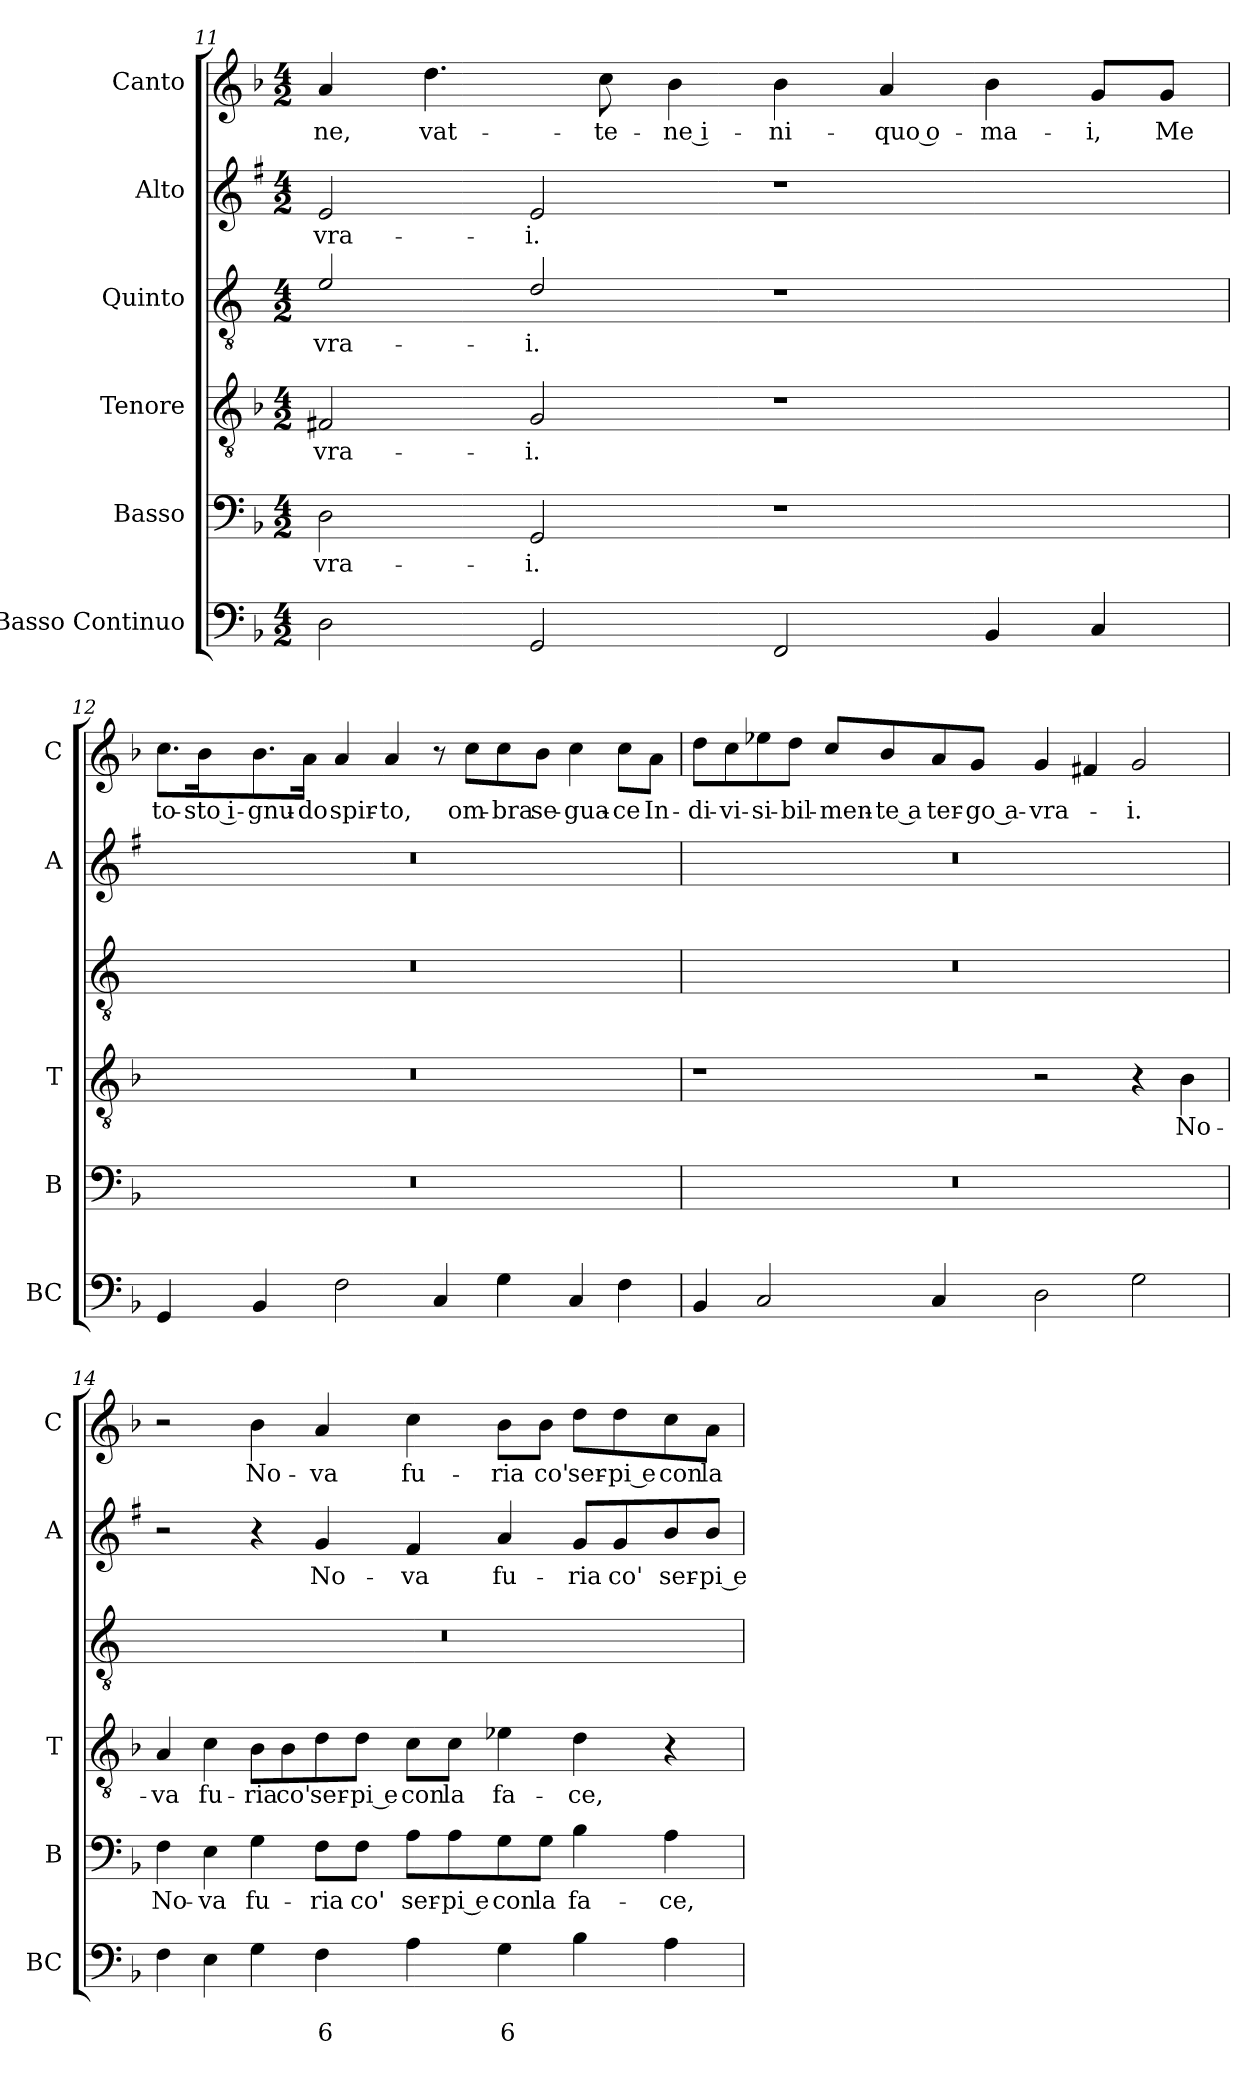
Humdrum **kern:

**kern	**text	**text	**kern	**text	**kern	**text	**kern	**text	**kern	**text	**kern	**text
*part6	*part6	*part6	*part5	*part5	*part4	*part4	*part3	*part3	*part2	*part2	*part1	*part1
*staff6	*staff6	*staff6	*staff5	*staff5	*staff4	*staff4	*staff3	*staff3	*staff2	*staff2	*staff1	*staff1
*I"Basso Continuo	*	*	*I"Basso	*	*I"Tenore	*	*I"Quinto	*	*I"Alto	*	*I"Canto	*
*I'BC	*	*	*I'B	*	*I'T	*	*	*	*I'A	*	*I'C	*
*clefF4	*	*	*clefF4	*	*clefGv2	*	*clefGv2	*	*clefG2	*	*clefG2	*
*	*	*	*	*	*	*	*ITrd4c7	*	*ITrd1c2	*	*	*
*k[b-]	*	*	*k[b-]	*	*k[b-]	*	*k[b-]	*	*k[b-]	*	*k[b-]	*
*F:	*	*	*F:	*	*F:	*	*F:	*	*F:	*	*F:	*
*M4/2	*	*	*M4/2	*	*M4/2	*	*M4/2	*	*M4/2	*	*M4/2	*
=11	=11	=11	=11	=11	=11	=11	=11	=11	=11	=11	=11	=11
!	!	!	!	!LO:LY:b	!	!LO:LY:b	!	!LO:LY:b	!	!LO:LY:b	!	!LO:LY:b
2D\	.	.	2D\	-vra-	2F#X/	-vra-	2A/	-vra-	2d/	-vra-	4a/	-ne,
!	!	!	!	!	!	!	!	!	!	!	!	!LO:LY:b
.	.	.	.	.	.	.	.	.	.	.	4.dd\	vat-
!	!	!	!	!LO:LY:b	!	!LO:LY:b	!	!LO:LY:b	!	!LO:LY:b	!	!
2GG/	.	.	2GG/	-i.	2G/	-i.	2G/	-i.	2d/	-i.	.	.
!	!	!	!	!	!	!	!	!	!	!	!	!LO:LY:b
.	.	.	.	.	.	.	.	.	.	.	8cc\	-te-
!	!	!	!	!	!	!	!	!	!	!	!	!LO:LY:b
.	.	.	.	.	.	.	.	.	.	.	4b-\	-ne i-
!	!	!	!	!	!	!	!	!	!	!	!	!LO:LY:b
2FF/	.	.	1r	.	1r	.	1r	.	1r	.	4b-\	-ni-
!	!	!	!	!	!	!	!	!	!	!	!	!LO:LY:b
.	.	.	.	.	.	.	.	.	.	.	4a/	-quo o-
!	!	!	!	!	!	!	!	!	!	!	!	!LO:LY:b
4BB-/	.	.	.	.	.	.	.	.	.	.	4b-\	-ma-
!	!	!	!	!	!	!	!	!	!	!	!	!LO:LY:b
4C/	.	.	.	.	.	.	.	.	.	.	8g/L	-i,
!	!	!	!	!	!	!	!	!	!	!	!	!LO:LY:b
.	.	.	.	.	.	.	.	.	.	.	8g/J	Me
!!LO:PB:g=z
=12	=12	=12	=12	=12	=12	=12	=12	=12	=12	=12	=12	=12
!	!	!	!	!	!	!	!	!	!	!	!	!LO:LY:b
4GG/	.	.	0r	.	0r	.	0r	.	0r	.	8.cc\L	to-
!	!	!	!	!	!	!	!	!	!	!	!	!LO:LY:b
.	.	.	.	.	.	.	.	.	.	.	16b-\K	-sto i-
!	!	!	!	!	!	!	!	!	!	!	!	!LO:LY:b
4BB-/	.	.	.	.	.	.	.	.	.	.	8.b-\	-gnu-
!	!	!	!	!	!	!	!	!	!	!	!	!LO:LY:b
.	.	.	.	.	.	.	.	.	.	.	16a\Jk	-do
!	!	!	!	!	!	!	!	!	!	!	!	!LO:LY:b
2F\	.	.	.	.	.	.	.	.	.	.	4a/	spir-
!	!	!	!	!	!	!	!	!	!	!	!	!LO:LY:b
.	.	.	.	.	.	.	.	.	.	.	4a/	-to,
4C/	.	.	.	.	.	.	.	.	.	.	8r	.
!	!	!	!	!	!	!	!	!	!	!	!	!LO:LY:b
.	.	.	.	.	.	.	.	.	.	.	8cc\L	om-
!	!	!	!	!	!	!	!	!	!	!	!	!LO:LY:b
4G\	.	.	.	.	.	.	.	.	.	.	8cc\	-bra
!	!	!	!	!	!	!	!	!	!	!	!	!LO:LY:b
.	.	.	.	.	.	.	.	.	.	.	8b-\J	se-
!	!	!	!	!	!	!	!	!	!	!	!	!LO:LY:b
4C/	.	.	.	.	.	.	.	.	.	.	4cc\	-gua-
!	!	!	!	!	!	!	!	!	!	!	!	!LO:LY:b
4F\	.	.	.	.	.	.	.	.	.	.	8cc\L	-ce
!	!	!	!	!	!	!	!	!	!	!	!	!LO:LY:b
.	.	.	.	.	.	.	.	.	.	.	8a\J	In-
=13	=13	=13	=13	=13	=13	=13	=13	=13	=13	=13	=13	=13
!	!	!	!	!	!	!	!	!	!	!	!	!LO:LY:b
4BB-/	.	.	0r	.	1r	.	0r	.	0r	.	8dd\L	-di-
!	!	!	!	!	!	!	!	!	!	!	!	!LO:LY:b
.	.	.	.	.	.	.	.	.	.	.	8cc\	-vi-
!	!	!	!	!	!	!	!	!	!	!	!	!LO:LY:b
2C/	.	.	.	.	.	.	.	.	.	.	8ee-X\	-si-
!	!	!	!	!	!	!	!	!	!	!	!	!LO:LY:b
.	.	.	.	.	.	.	.	.	.	.	8dd\J	-bil-
!	!	!	!	!	!	!	!	!	!	!	!	!LO:LY:b
.	.	.	.	.	.	.	.	.	.	.	8cc/L	-men-
!	!	!	!	!	!	!	!	!	!	!	!	!LO:LY:b
.	.	.	.	.	.	.	.	.	.	.	8b-/	-te a
!	!	!	!	!	!	!	!	!	!	!	!	!LO:LY:b
4C/	.	.	.	.	.	.	.	.	.	.	8a/	ter-
!	!	!	!	!	!	!	!	!	!	!	!	!LO:LY:b
.	.	.	.	.	.	.	.	.	.	.	8g/J	-go a-
!	!	!	!	!	!	!	!	!	!	!	!	!LO:LY:b
2D\	.	.	.	.	2r	.	.	.	.	.	4g/	-vra-
.	.	.	.	.	.	.	.	.	.	.	4f#X/	.
!	!	!	!	!	!	!	!	!	!	!	!	!LO:LY:b
2G\	.	.	.	.	4r	.	.	.	.	.	2g/	-i.
!	!	!	!	!	!	!LO:LY:b	!	!	!	!	!	!
.	.	.	.	.	4B-\	No-	.	.	.	.	.	.
!!LO:LB:g=z
=14	=14	=14	=14	=14	=14	=14	=14	=14	=14	=14	=14	=14
!	!	!	!	!LO:LY:b	!	!LO:LY:b	!	!	!	!	!	!
4F\	.	.	4F\	No-	4A/	-va	0r	.	2r	.	2r	.
!	!	!	!	!LO:LY:b	!	!LO:LY:b	!	!	!	!	!	!
4E\	.	.	4E\	-va	4c\	fu-	.	.	.	.	.	.
!	!	!	!	!LO:LY:b	!	!LO:LY:b	!	!	!	!	!	!LO:LY:b
4G\	.	.	4G\	fu-	8B-\L	-ria	.	.	4r	.	4b-\	No-
!	!	!	!	!	!	!LO:LY:b	!	!	!	!	!	!
.	.	.	.	.	8B-\	co'	.	.	.	.	.	.
!	!	!LO:LY:b	!	!LO:LY:b	!	!LO:LY:b	!	!	!	!LO:LY:b	!	!LO:LY:b
4F\	.	6	8F\L	-ria	8d\	ser-	.	.	4f/	No-	4a/	-va
!	!	!	!	!LO:LY:b	!	!LO:LY:b	!	!	!	!	!	!
.	.	.	8F\J	co'	8d\J	-pi e	.	.	.	.	.	.
!	!	!	!	!LO:LY:b	!	!LO:LY:b	!	!	!	!LO:LY:b	!	!LO:LY:b
4A\	.	.	8A\L	ser-	8c\L	con	.	.	4e/	-va	4cc\	fu-
!	!	!	!	!LO:LY:b	!	!LO:LY:b	!	!	!	!	!	!
.	.	.	8A\	-pi e	8c\J	la	.	.	.	.	.	.
!	!	!LO:LY:b	!	!LO:LY:b	!	!LO:LY:b	!	!	!	!LO:LY:b	!	!LO:LY:b
4G\	.	6	8G\	con	4e-X\	fa-	.	.	4g/	fu-	8b-\L	-ria
!	!	!	!	!LO:LY:b	!	!	!	!	!	!	!	!LO:LY:b
.	.	.	8G\J	la	.	.	.	.	.	.	8b-\J	co'
!	!	!	!	!LO:LY:b	!	!LO:LY:b	!	!	!	!LO:LY:b	!	!LO:LY:b
4B-\	.	.	4B-\	fa-	4d\	-ce,	.	.	8f/L	-ria	8dd\L	ser-
!	!	!	!	!	!	!	!	!	!	!LO:LY:b	!	!LO:LY:b
.	.	.	.	.	.	.	.	.	8f/	co'	8dd\	-pi e
!	!	!	!	!LO:LY:b	!	!	!	!	!	!LO:LY:b	!	!LO:LY:b
4A\	.	.	4A\	-ce,	4r	.	.	.	8a/	ser-	8cc\	con
!	!	!	!	!	!	!	!	!	!	!LO:LY:b	!	!LO:LY:b
.	.	.	.	.	.	.	.	.	8a/J	-pi e	8a\J	la
=	=	=	=	=	=	=	=	=	=	=	=	=
*-	*-	*-	*-	*-	*-	*-	*-	*-	*-	*-	*-	*-
